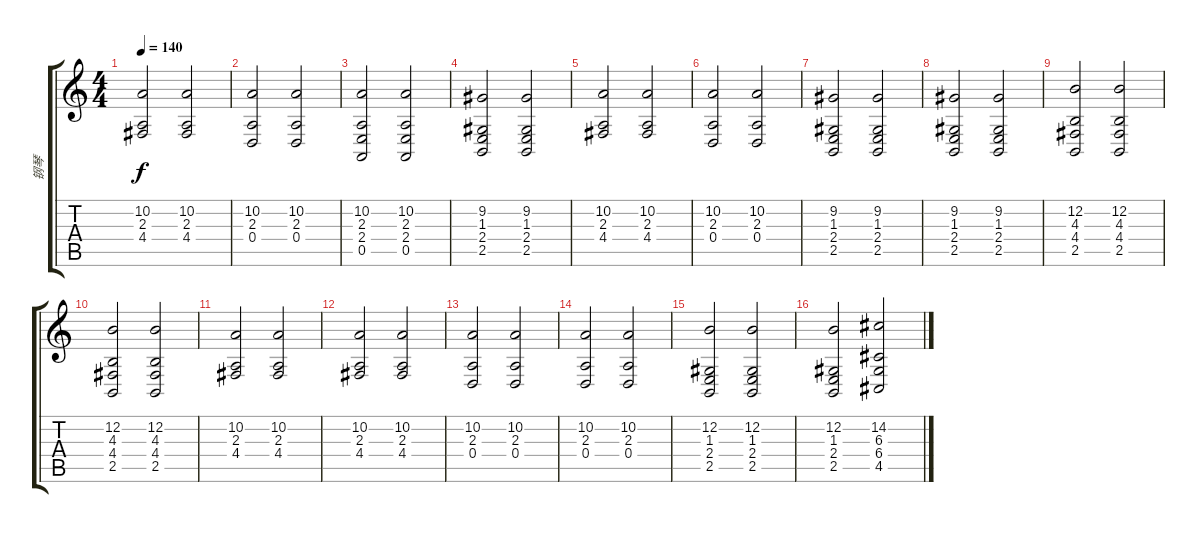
\track ("钢琴" "钢琴") {instrument brightacousticpiano}
\staff {score tabs}
\tuning (E4 B3 G3 D3 A2 E2) {hide}
\ts (4 4)
\tempo 140
\clef g2
\ks c
(10.2 2.3 4.4).2{dy f} (10.2 2.3 4.4).2 |
(10.2 2.3 0.4).2 (10.2 2.3 0.4).2 |
(10.2 2.3 2.4 0.5).2 (10.2 2.3 2.4 0.5).2 |
(9.2 1.3 2.4 2.5).2 (9.2 1.3 2.4 2.5).2 |
(10.2 2.3 4.4).2 (10.2 2.3 4.4).2 |
(10.2 2.3 0.4).2 (10.2 2.3 0.4).2 |
(9.2 1.3 2.4 2.5).2 (9.2 1.3 2.4 2.5).2 |
(9.2 1.3 2.4 2.5).2 (9.2 1.3 2.4 2.5).2 |
(12.2 4.3 4.4 2.5).2 (12.2 4.3 4.4 2.5).2 |
(12.2 4.3 4.4 2.5).2 (12.2 4.3 4.4 2.5).2 |
(10.2 2.3 4.4).2 (10.2 2.3 4.4).2 |
(10.2 2.3 4.4).2 (10.2 2.3 4.4).2 |
(10.2 2.3 0.4).2 (10.2 2.3 0.4).2 |
(10.2 2.3 0.4).2 (10.2 2.3 0.4).2 |
(12.2 1.3 2.4 2.5).2 (12.2 1.3 2.4 2.5).2 |
(12.2 1.3 2.4 2.5).2 (14.2 6.3 6.4 4.5).2
